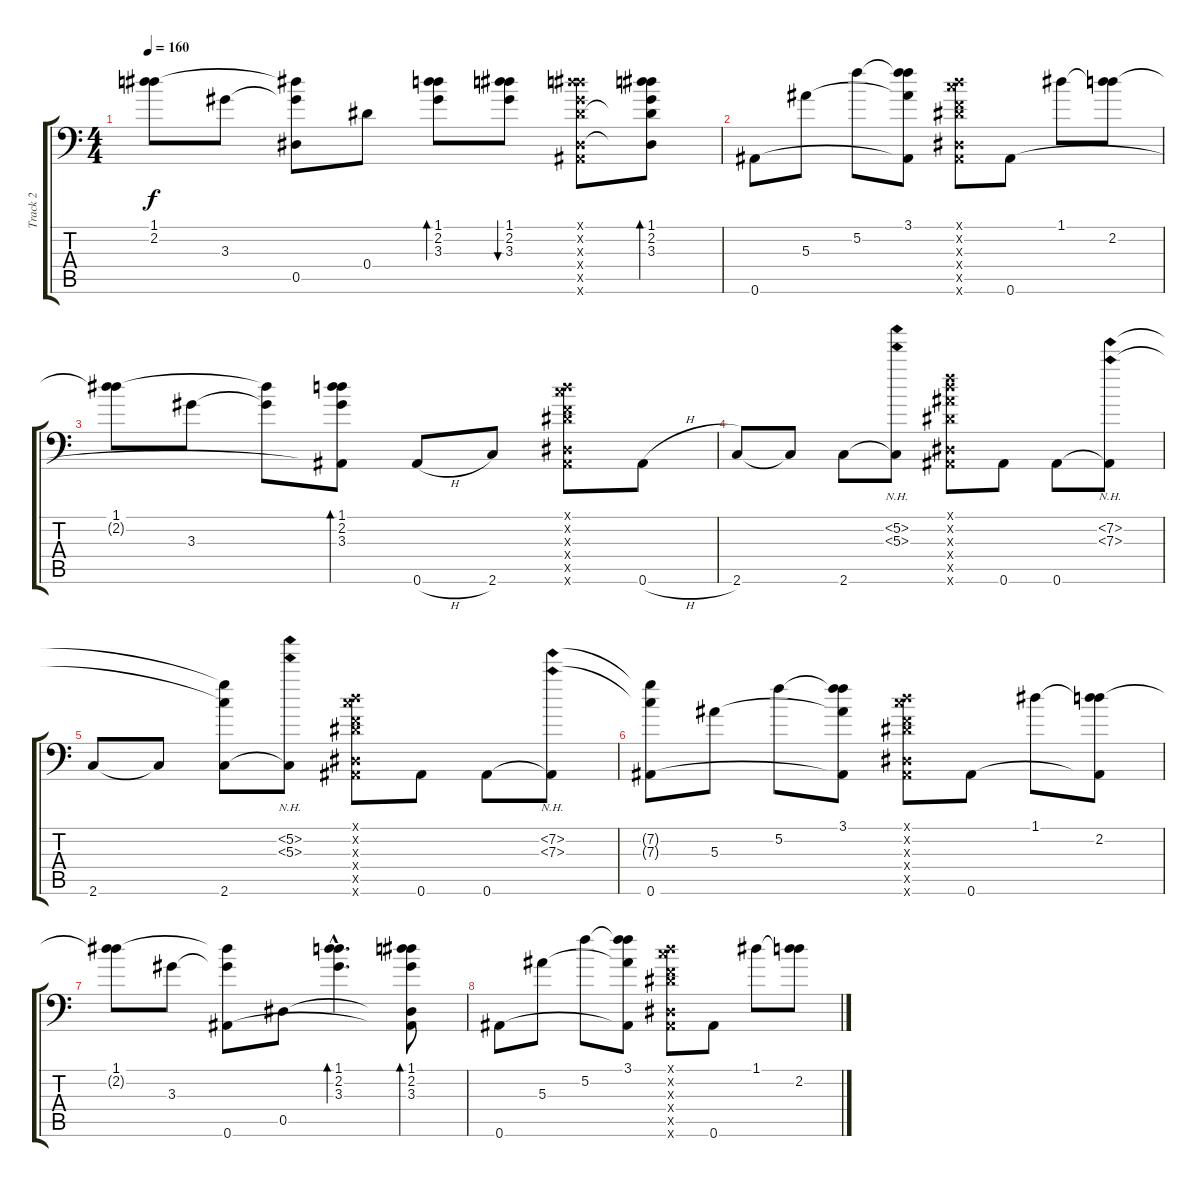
\track ("Track 2" "Track 2") {instrument acousticguitarsteel}
\staff {score tabs}
\tuning (D4 C4 F3 Eb3 Eb2 Bb1) {hide}
\ts (4 4)
\tempo 160
\clef f4
\ks c
(1.1 2.2{t}).8{dy f} 3.3.8 (1.1{t} 3.3{t} 0.5).8 0.4.8 (1.1 2.2 3.3).8{bd 30} (1.1 2.2 3.3).8{bu 30} (1.1{x} 2.2{x} 3.3{x} 0.4{x} 0.5{x} 0.6{x}).8 (1.1 2.2 3.3 0.4{t} 0.5{t}).8{bd 30} |
0.6.8 5.3.8 5.2.8 (3.1 5.2{t} 5.3{t} 0.6{t}).8 (0.1{x} 0.2{x} 0.3{x} 0.4{x} 0.5{x} 0.6{x}).8 0.6.8 1.1.8 (1.1{t} 2.2).8 |
(1.1 2.2{t}).8 3.3.8 (1.1{t} 3.3{t}).8 (1.1 2.2 3.3 0.6{t}).8{bd 60} 0.6{h}.8 2.6.8 (0.1{x} 0.2{x} 0.3{x} 0.4{x} 0.5{x} 0.6{x}).8 0.6{h}.8 |
2.6.8 2.6{t}.8 2.6.8 (5.2{nh} 5.3{nh} 2.6{t}).8 (0.1{x} 5.2{x} 5.3{x} 0.4{x} 0.5{x} 0.6{x}).8 0.6.8 0.6.8 (7.2{nh} 7.3{nh} 0.6{t}).8 |
2.6.8 2.6{t}.8 (7.2{t} 7.3{t} 2.6).8 (5.2{nh} 5.3{nh} 2.6{t}).8 (0.1{x} 0.2{x} 0.3{x} 0.4{x} 0.5{x} 0.6{x}).8 0.6.8 0.6.8 (7.2{nh} 7.3{nh} 0.6{t}).8 |
(7.2{t} 7.3{t} 0.6).8 5.3.8 5.2.8 (3.1 5.2{t} 5.3{t} 0.6{t}).8 (0.1{x} 0.2{x} 0.3{x} 0.4{x} 0.5{x} 0.6{x}).8 0.6.8 1.1.8 (1.1{t} 2.2 0.6{t}).8 |
(1.1 2.2{t}).8 3.3.8 (1.1{t} 3.3{t} 0.6).8 0.5.8 (1.1{hac} 2.2{hac} 3.3{hac}).4{d bd 480} (1.1 2.2 3.3 0.5{t} 0.6{t}).8{bd 30} |
0.6.8 5.3.8 5.2.8 (3.1 5.2{t} 5.3{t} 0.6{t}).8 (0.1{x} 0.2{x} 0.3{x} 0.4{x} 0.5{x} 0.6{x}).8 0.6.8 1.1.8 (1.1{t} 2.2).8
